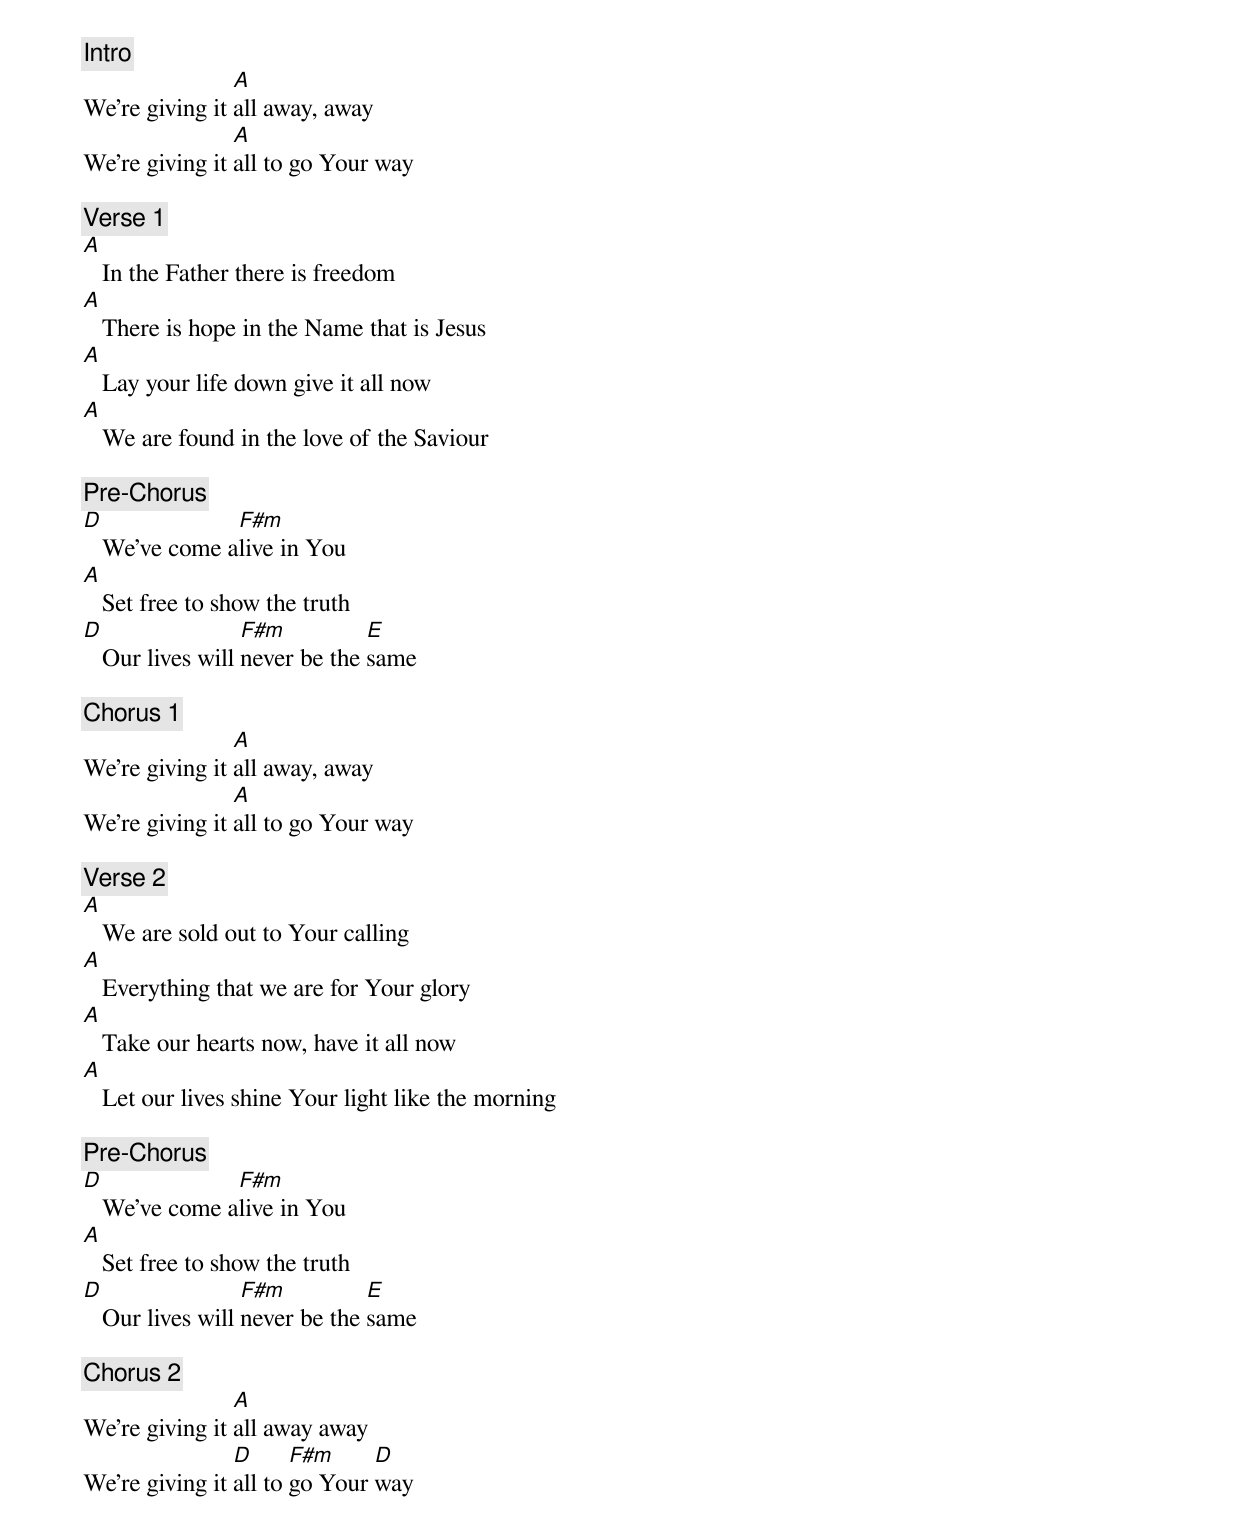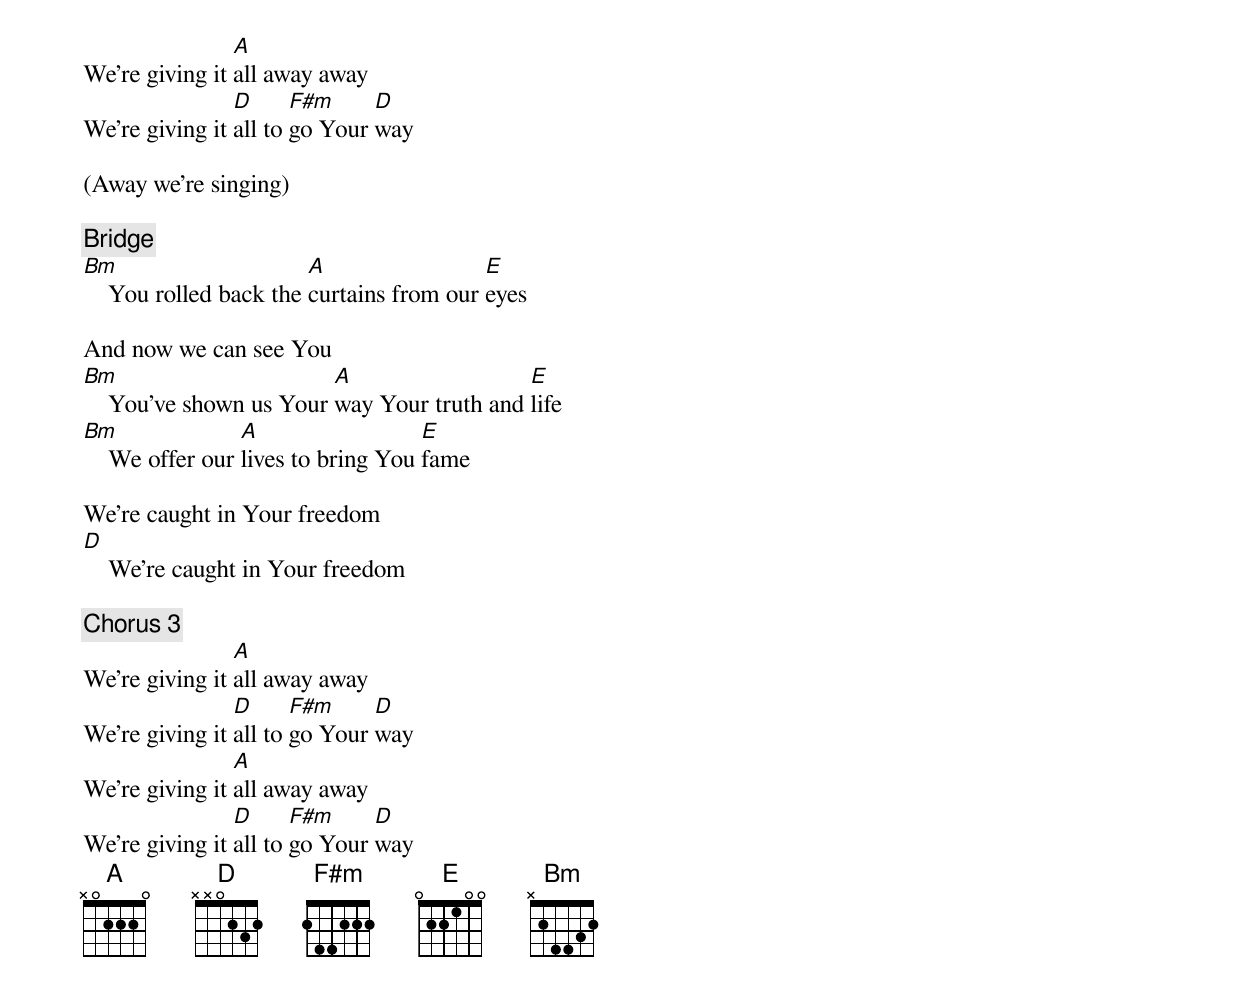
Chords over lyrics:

[Intro]
                A
We're giving it all away, away
                A
We're giving it all to go Your way

[Verse 1]
A
   In the Father there is freedom
A
   There is hope in the Name that is Jesus
A
   Lay your life down give it all now
A
   We are found in the love of the Saviour

[Pre-Chorus]
D              F#m
   We've come alive in You
A
   Set free to show the truth
D                 F#m          E
   Our lives will never be the same

[Chorus 1]
                A
We're giving it all away, away
                A
We're giving it all to go Your way

[Verse 2]
A
   We are sold out to Your calling
A
   Everything that we are for Your glory
A
   Take our hearts now, have it all now
A
   Let our lives shine Your light like the morning

[Pre-Chorus]
D              F#m
   We've come alive in You
A
   Set free to show the truth
D                 F#m          E
   Our lives will never be the same

[Chorus 2]
                A
We're giving it all away away
                D      F#m     D
We're giving it all to go Your way
                A
We're giving it all away away
                D      F#m     D
We're giving it all to go Your way

(Away we're singing)

[Bridge]
Bm                      A                 E
    You rolled back the curtains from our eyes

And now we can see You
Bm                       A                  E
    You've shown us Your way Your truth and life
Bm               A                  E
    We offer our lives to bring You fame

We're caught in Your freedom
D
    We're caught in Your freedom

[Chorus 3]
                A
We're giving it all away away
                D      F#m     D
We're giving it all to go Your way
                A
We're giving it all away away
                D      F#m     D
We're giving it all to go Your way
